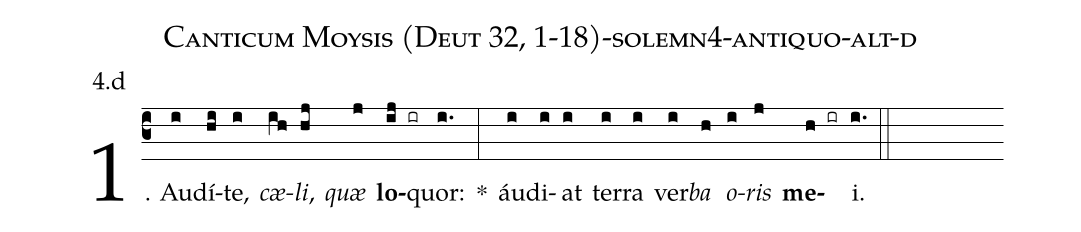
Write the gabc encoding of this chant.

name: Canticum Moysis (Deut 32, 1-18)-solemn4-antiquo-alt-d;
annotation: 4.d;
%%
(c3)1. Au(i)dí(hi)te,(i) <i>cæ</i>(ih)<i>li</i>,(hj) <i>quæ</i>(j) <b>lo</b>(ij ir)quor:(i.) *(:) áu(i)di(i)at(i) ter(i)ra(i) ver(i)<i>ba</i>(h) <i>o</i>(i)<i>ris</i>(j) <b>me</b>(h ir)i.(i.) (::)
